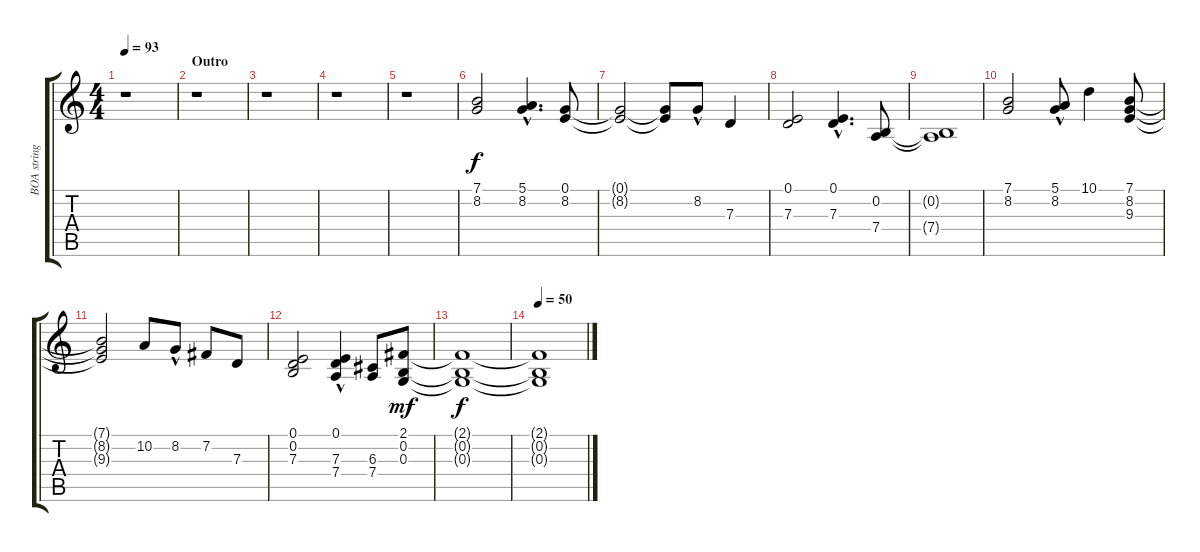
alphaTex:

\track ("BOA strings2" "BOA string") {instrument violin}
\staff {score tabs}
\tuning (E4 B3 G3 D3 A2 E2) {hide}
\ts (4 4)
\tempo 93
\clef g2
\ks c
r.1{dy f} |
\section ("" "Outro")
r.1 |
r.1 |
r.1 |
r.1 |
(7.1 8.2).2 (5.1{hac} 8.2{hac}).4{d} (0.1 8.2).8 |
(0.1{t} 8.2{t}).2 (0.1{t} 8.2{t}).8 8.2{hac}.8 7.3.4 |
(0.1 7.3).2 (0.1{hac} 7.3{hac}).4{d} (0.2 7.4).8 |
(0.2{t} 7.4{t}).1 |
(7.1 8.2).2 (5.1{hac} 8.2{hac}).8 10.1.4 (7.1 8.2 9.3).8 |
(7.1{t} 8.2{t} 9.3{t}).2 10.2.8 8.2{hac}.8 7.2.8 7.3.8 |
(0.1 0.2 7.3).2 (0.1{hac} 7.3 7.4).4 (6.3 7.4).8 (2.1 0.2 0.3).8{dy mf} |
(2.1{t} 0.2{t} 0.3{t}).1{dy f} |
\tempo 50
(2.1{t} 0.2{t} 0.3{t}).1
